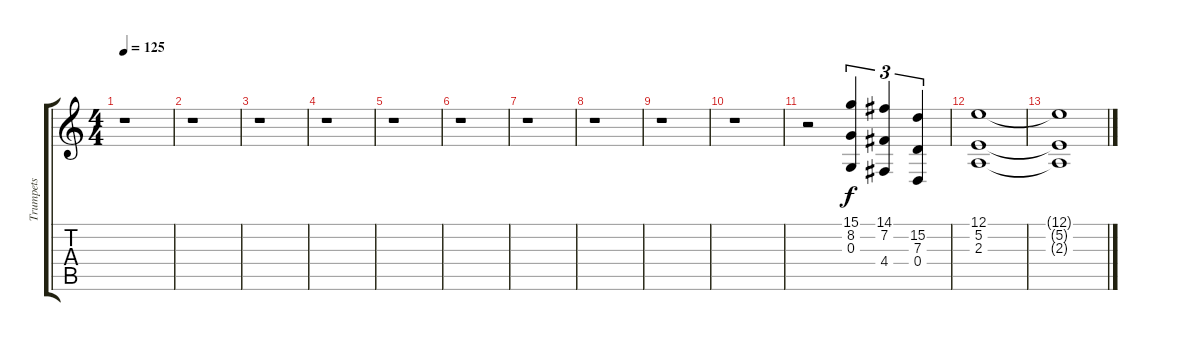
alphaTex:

\track ("Trumpets" "Trumpets") {instrument tuba}
\staff {score tabs}
\tuning (E4 B3 G3 D3 A2 E2) {hide}
\ts (4 4)
\tempo 125
\clef g2
\ks c
r.1{dy f} |
r.1 |
r.1 |
r.1 |
r.1 |
r.1 |
r.1 |
r.1 |
r.1 |
r.1 |
r.2 (15.1 8.2 0.3).4{tu (3 2)} (14.1 7.2 4.4).4{tu (3 2)} (15.2 7.3 0.4).4{tu (3 2)} |
(12.1 5.2 2.3).1 |
(12.1{t} 5.2{t} 2.3{t}).1{volume 0}
